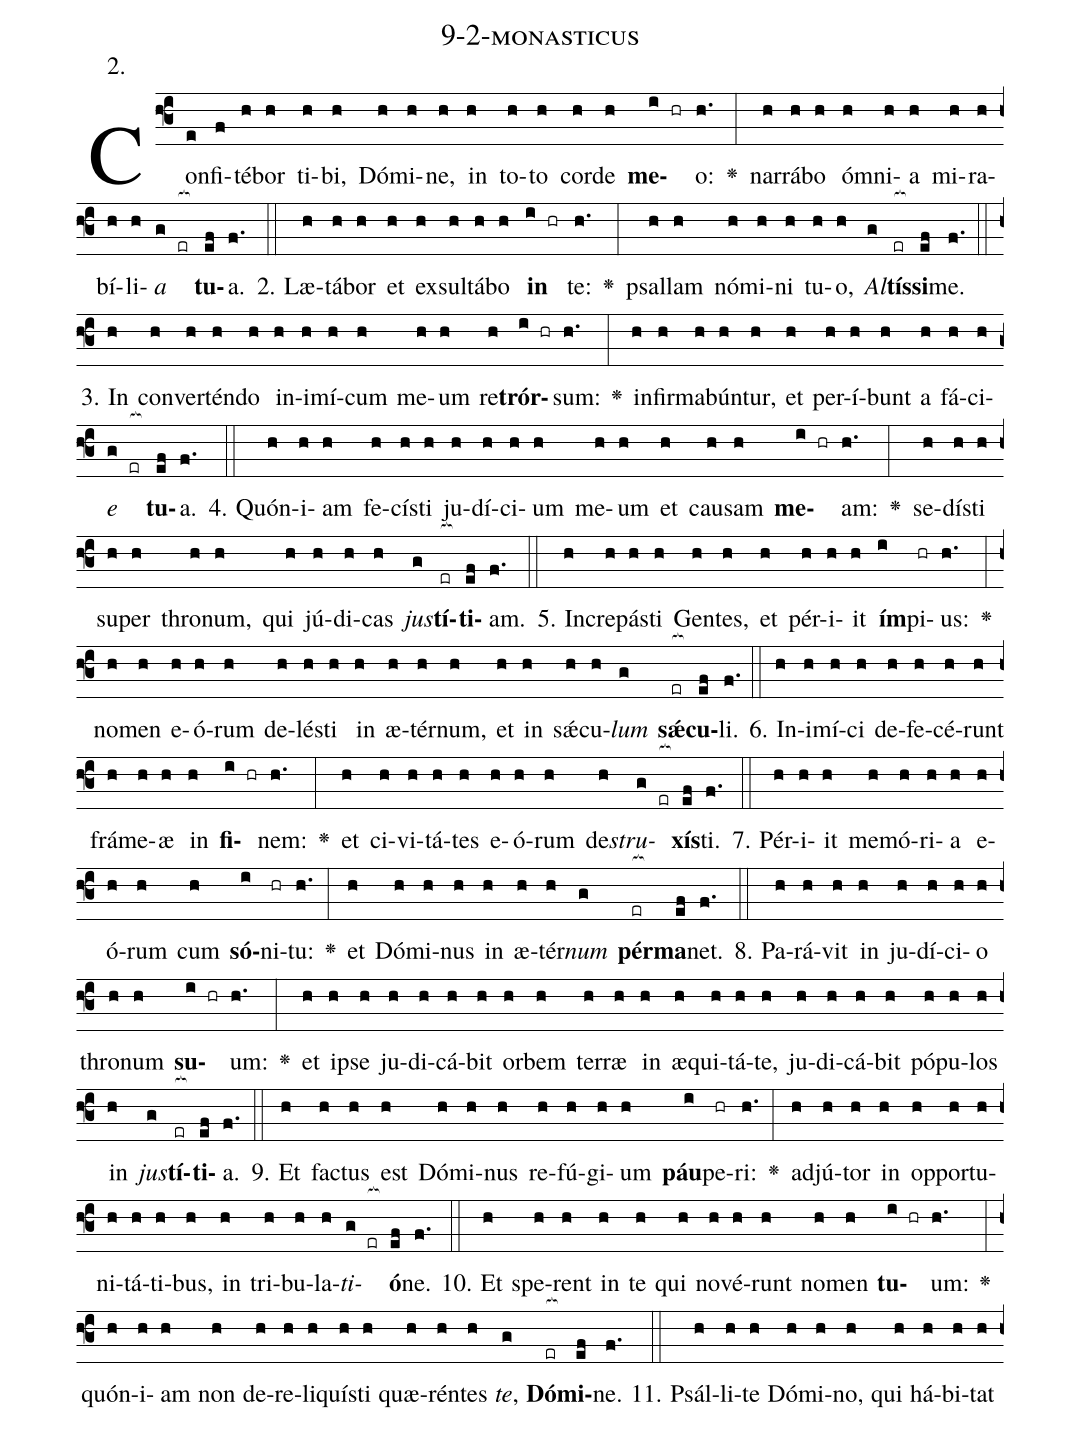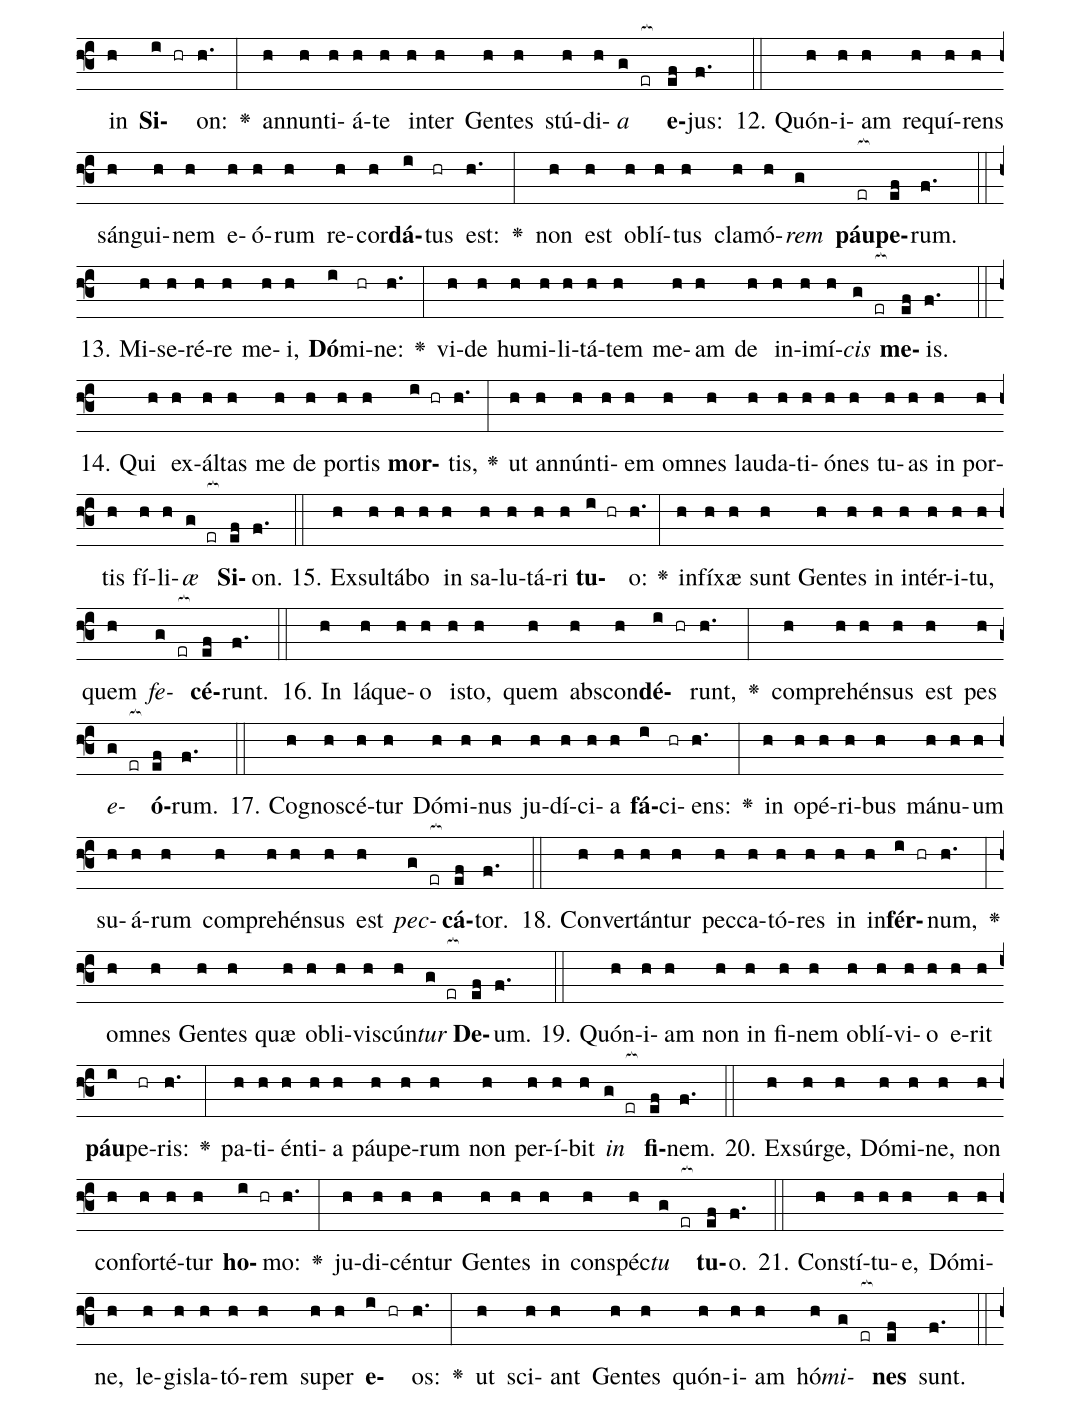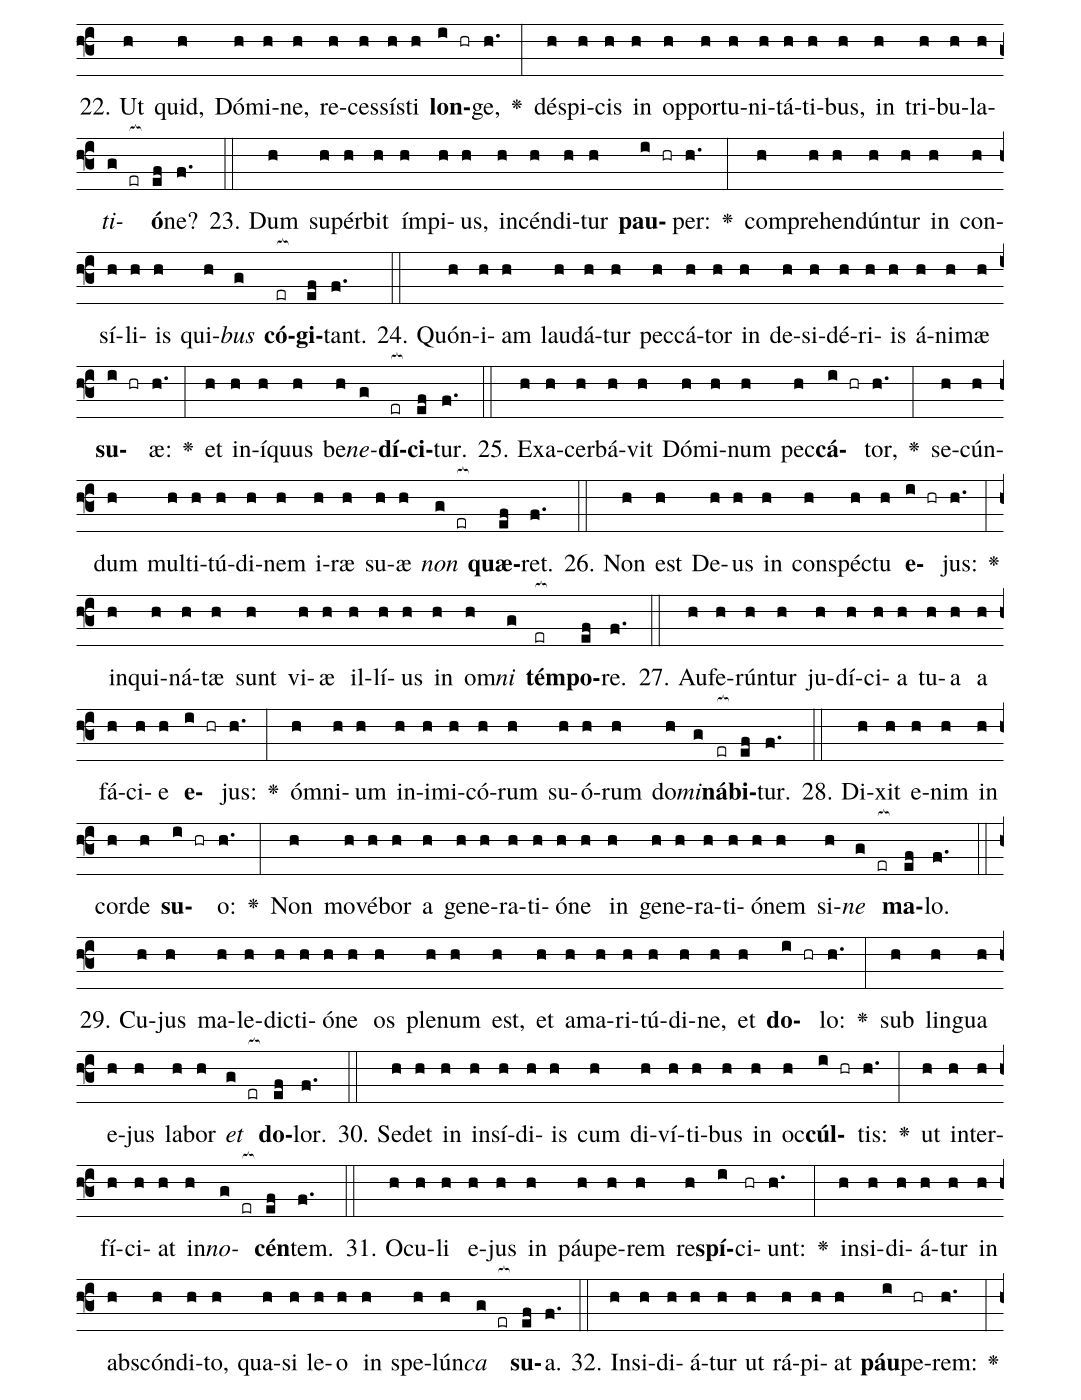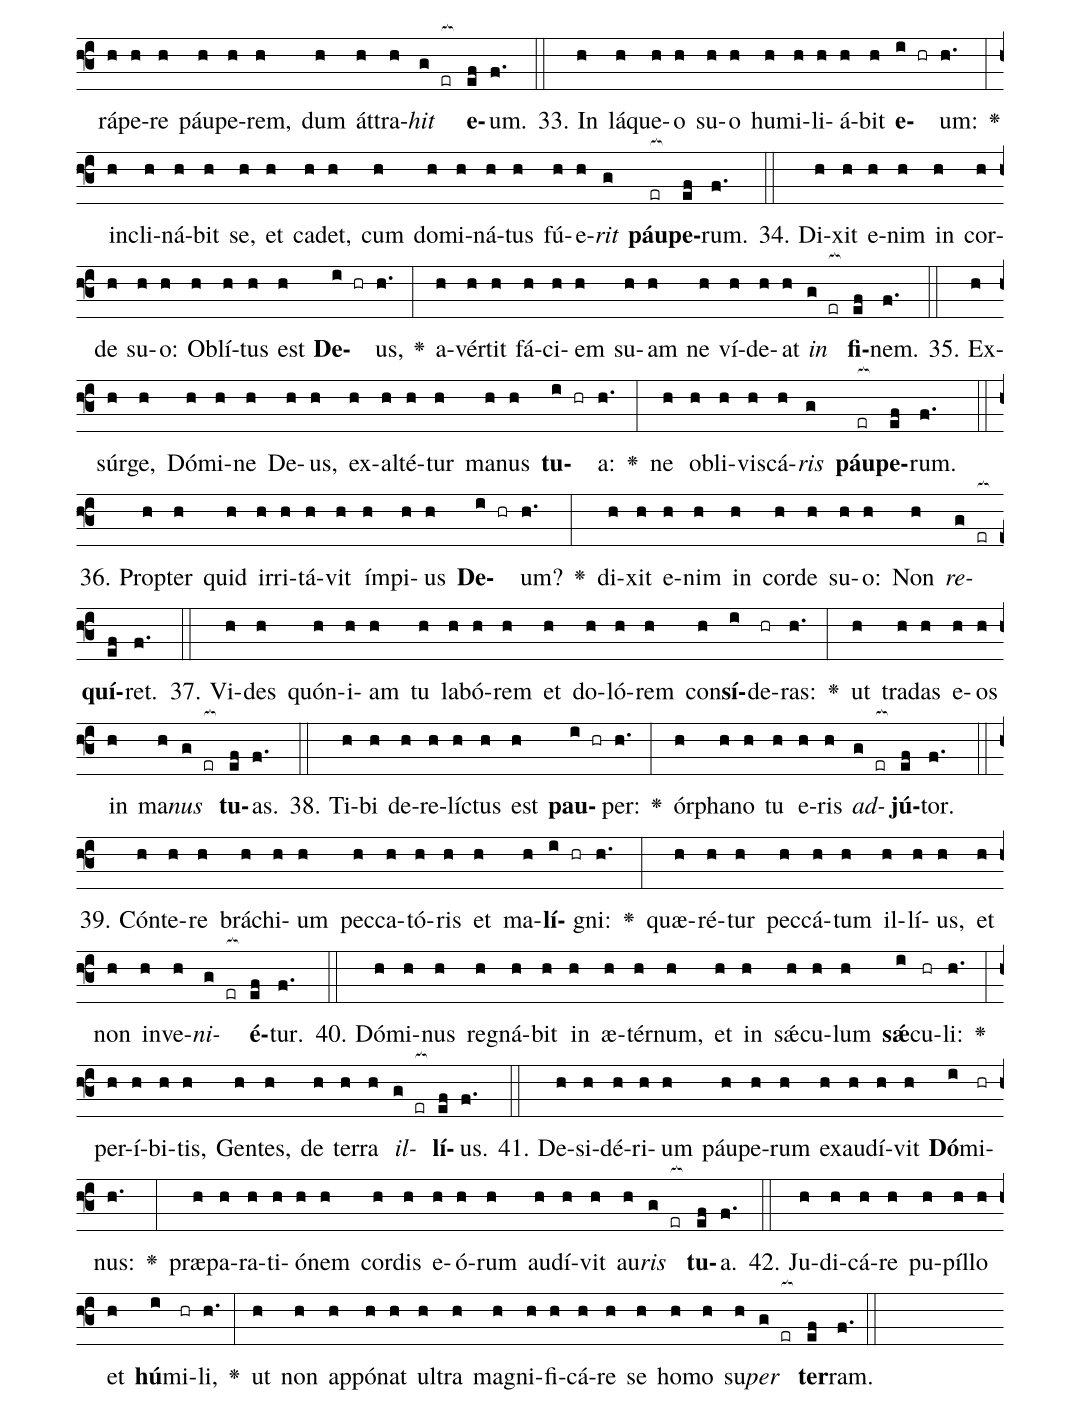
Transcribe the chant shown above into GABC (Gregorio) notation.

name: 9-2-monasticus;
annotation: 2.;
%%
(f3)Con(e)fi(f)té(h)bor(h) ti(h)bi,(h) Dó(h)mi(h)ne,(h) in(h) to(h)to(h) cor(h)de(h) <b>me</b>(i hr)o:(h.) <v>\greheightstar</v>(:) nar(h)rá(h)bo(h) óm(h)ni(h)a(h) mi(h)ra(h)bí(h)li(h)<i>a</i>(g er[ocb:1{]) <b>tu</b>(ef[ocb:0}])a.(f.) (::)
2. Læ(h)tá(h)bor(h) et(h) ex(h)sul(h)tá(h)bo(h) <b>in</b>(i hr) te:(h.) <v>\greheightstar</v>(:) psal(h)lam(h) nó(h)mi(h)ni(h) tu(h)o,(h) <i>Al</i>(g)<b>tís</b>(er[ocb:1{])<b>si</b>(ef[ocb:0}])me.(f.) (::)
3. In(h) con(h)ver(h)tén(h)do(h) in(h)i(h)mí(h)cum(h) me(h)um(h) re(h)<b>trór</b>(i hr)sum:(h.) <v>\greheightstar</v>(:) in(h)fir(h)ma(h)bún(h)tur,(h) et(h) per(h)í(h)bunt(h) a(h) fá(h)ci(h)<i>e</i>(g er[ocb:1{]) <b>tu</b>(ef[ocb:0}])a.(f.) (::)
4. Quón(h)i(h)am(h) fe(h)cís(h)ti(h) ju(h)dí(h)ci(h)um(h) me(h)um(h) et(h) cau(h)sam(h) <b>me</b>(i hr)am:(h.) <v>\greheightstar</v>(:) se(h)dís(h)ti(h) su(h)per(h) thro(h)num,(h) qui(h) jú(h)di(h)cas(h) <i>jus</i>(g)<b>tí</b>(er[ocb:1{])<b>ti</b>(ef[ocb:0}])am.(f.) (::)
5. In(h)cre(h)pás(h)ti(h) Gen(h)tes,(h) et(h) pér(h)i(h)it(h) <b>ím</b>(i)pi(hr)us:(h.) <v>\greheightstar</v>(:) no(h)men(h) e(h)ó(h)rum(h) de(h)lés(h)ti(h) in(h) æ(h)tér(h)num,(h) et(h) in(h) sǽ(h)cu(h)<i>lum</i>(g) <b>sǽ</b>(er[ocb:1{])<b>cu</b>(ef[ocb:0}])li.(f.) (::)
6. In(h)i(h)mí(h)ci(h) de(h)fe(h)cé(h)runt(h) frá(h)me(h)æ(h) in(h) <b>fi</b>(i hr)nem:(h.) <v>\greheightstar</v>(:) et(h) ci(h)vi(h)tá(h)tes(h) e(h)ó(h)rum(h) de(h)<i>stru</i>(g er[ocb:1{])<b>xís</b>(ef[ocb:0}])ti.(f.) (::)
7. Pér(h)i(h)it(h) me(h)mó(h)ri(h)a(h) e(h)ó(h)rum(h) cum(h) <b>só</b>(i)ni(hr)tu:(h.) <v>\greheightstar</v>(:) et(h) Dó(h)mi(h)nus(h) in(h) æ(h)tér(h)<i>num</i>(g) <b>pér</b>(er[ocb:1{])<b>ma</b>(ef[ocb:0}])net.(f.) (::)
8. Pa(h)rá(h)vit(h) in(h) ju(h)dí(h)ci(h)o(h) thro(h)num(h) <b>su</b>(i hr)um:(h.) <v>\greheightstar</v>(:) et(h) ip(h)se(h) ju(h)di(h)cá(h)bit(h) or(h)bem(h) ter(h)ræ(h) in(h) æ(h)qui(h)tá(h)te,(h) ju(h)di(h)cá(h)bit(h) pó(h)pu(h)los(h) in(h) <i>jus</i>(g)<b>tí</b>(er[ocb:1{])<b>ti</b>(ef[ocb:0}])a.(f.) (::)
9. Et(h) fac(h)tus(h) est(h) Dó(h)mi(h)nus(h) re(h)fú(h)gi(h)um(h) <b>páu</b>(i)pe(hr)ri:(h.) <v>\greheightstar</v>(:) ad(h)jú(h)tor(h) in(h) op(h)por(h)tu(h)ni(h)tá(h)ti(h)bus,(h) in(h) tri(h)bu(h)la(h)<i>ti</i>(g er[ocb:1{])<b>ó</b>(ef[ocb:0}])ne.(f.) (::)
10. Et(h) spe(h)rent(h) in(h) te(h) qui(h) no(h)vé(h)runt(h) no(h)men(h) <b>tu</b>(i hr)um:(h.) <v>\greheightstar</v>(:) quón(h)i(h)am(h) non(h) de(h)re(h)li(h)quís(h)ti(h) quæ(h)rén(h)tes(h) <i>te</i>,(g) <b>Dó</b>(er[ocb:1{])<b>mi</b>(ef[ocb:0}])ne.(f.) (::)
11. Psál(h)li(h)te(h) Dó(h)mi(h)no,(h) qui(h) há(h)bi(h)tat(h) in(h) <b>Si</b>(i hr)on:(h.) <v>\greheightstar</v>(:) an(h)nun(h)ti(h)á(h)te(h) in(h)ter(h) Gen(h)tes(h) stú(h)di(h)<i>a</i>(g er[ocb:1{]) <b>e</b>(ef[ocb:0}])jus:(f.) (::)
12. Quón(h)i(h)am(h) re(h)quí(h)rens(h) sán(h)gui(h)nem(h) e(h)ó(h)rum(h) re(h)cor(h)<b>dá</b>(i)tus(hr) est:(h.) <v>\greheightstar</v>(:) non(h) est(h) ob(h)lí(h)tus(h) cla(h)mó(h)<i>rem</i>(g) <b>páu</b>(er[ocb:1{])<b>pe</b>(ef[ocb:0}])rum.(f.) (::)
13. Mi(h)se(h)ré(h)re(h) me(h)i,(h) <b>Dó</b>(i)mi(hr)ne:(h.) <v>\greheightstar</v>(:) vi(h)de(h) hu(h)mi(h)li(h)tá(h)tem(h) me(h)am(h) de(h) in(h)i(h)mí(h)<i>cis</i>(g er[ocb:1{]) <b>me</b>(ef[ocb:0}])is.(f.) (::)
14. Qui(h) ex(h)ál(h)tas(h) me(h) de(h) por(h)tis(h) <b>mor</b>(i hr)tis,(h.) <v>\greheightstar</v>(:) ut(h) an(h)nún(h)ti(h)em(h) om(h)nes(h) lau(h)da(h)ti(h)ó(h)nes(h) tu(h)as(h) in(h) por(h)tis(h) fí(h)li(h)<i>æ</i>(g er[ocb:1{]) <b>Si</b>(ef[ocb:0}])on.(f.) (::)
15. Ex(h)sul(h)tá(h)bo(h) in(h) sa(h)lu(h)tá(h)ri(h) <b>tu</b>(i hr)o:(h.) <v>\greheightstar</v>(:) in(h)fí(h)xæ(h) sunt(h) Gen(h)tes(h) in(h) in(h)tér(h)i(h)tu,(h) quem(h) <i>fe</i>(g er[ocb:1{])<b>cé</b>(ef[ocb:0}])runt.(f.) (::)
16. In(h) lá(h)que(h)o(h) is(h)to,(h) quem(h) abs(h)con(h)<b>dé</b>(i hr)runt,(h.) <v>\greheightstar</v>(:) com(h)pre(h)hén(h)sus(h) est(h) pes(h) <i>e</i>(g er[ocb:1{])<b>ó</b>(ef[ocb:0}])rum.(f.) (::)
17. Co(h)gno(h)scé(h)tur(h) Dó(h)mi(h)nus(h) ju(h)dí(h)ci(h)a(h) <b>fá</b>(i)ci(hr)ens:(h.) <v>\greheightstar</v>(:) in(h) o(h)pé(h)ri(h)bus(h) má(h)nu(h)um(h) su(h)á(h)rum(h) com(h)pre(h)hén(h)sus(h) est(h) <i>pec</i>(g er[ocb:1{])<b>cá</b>(ef[ocb:0}])tor.(f.) (::)
18. Con(h)ver(h)tán(h)tur(h) pec(h)ca(h)tó(h)res(h) in(h) in(h)<b>fér</b>(i hr)num,(h.) <v>\greheightstar</v>(:) om(h)nes(h) Gen(h)tes(h) quæ(h) ob(h)li(h)vis(h)cún(h)<i>tur</i>(g er[ocb:1{]) <b>De</b>(ef[ocb:0}])um.(f.) (::)
19. Quón(h)i(h)am(h) non(h) in(h) fi(h)nem(h) ob(h)lí(h)vi(h)o(h) e(h)rit(h) <b>páu</b>(i)pe(hr)ris:(h.) <v>\greheightstar</v>(:) pa(h)ti(h)én(h)ti(h)a(h) páu(h)pe(h)rum(h) non(h) per(h)í(h)bit(h) <i>in</i>(g er[ocb:1{]) <b>fi</b>(ef[ocb:0}])nem.(f.) (::)
20. Ex(h)súr(h)ge,(h) Dó(h)mi(h)ne,(h) non(h) con(h)for(h)té(h)tur(h) <b>ho</b>(i hr)mo:(h.) <v>\greheightstar</v>(:) ju(h)di(h)cén(h)tur(h) Gen(h)tes(h) in(h) con(h)spéc(h)<i>tu</i>(g er[ocb:1{]) <b>tu</b>(ef[ocb:0}])o.(f.) (::)
21. Con(h)stí(h)tu(h)e,(h) Dó(h)mi(h)ne,(h) le(h)gis(h)la(h)tó(h)rem(h) su(h)per(h) <b>e</b>(i hr)os:(h.) <v>\greheightstar</v>(:) ut(h) sci(h)ant(h) Gen(h)tes(h) quón(h)i(h)am(h) hó(h)<i>mi</i>(g er[ocb:1{])<b>nes</b>(ef[ocb:0}]) sunt.(f.) (::)
22. Ut(h) quid,(h) Dó(h)mi(h)ne,(h) re(h)ces(h)sís(h)ti(h) <b>lon</b>(i hr)ge,(h.) <v>\greheightstar</v>(:) dé(h)spi(h)cis(h) in(h) op(h)por(h)tu(h)ni(h)tá(h)ti(h)bus,(h) in(h) tri(h)bu(h)la(h)<i>ti</i>(g er[ocb:1{])<b>ó</b>(ef[ocb:0}])ne?(f.) (::)
23. Dum(h) su(h)pér(h)bit(h) ím(h)pi(h)us,(h) in(h)cén(h)di(h)tur(h) <b>pau</b>(i hr)per:(h.) <v>\greheightstar</v>(:) com(h)pre(h)hen(h)dún(h)tur(h) in(h) con(h)sí(h)li(h)is(h) qui(h)<i>bus</i>(g) <b>có</b>(er[ocb:1{])<b>gi</b>(ef[ocb:0}])tant.(f.) (::)
24. Quón(h)i(h)am(h) lau(h)dá(h)tur(h) pec(h)cá(h)tor(h) in(h) de(h)si(h)dé(h)ri(h)is(h) á(h)ni(h)mæ(h) <b>su</b>(i hr)æ:(h.) <v>\greheightstar</v>(:) et(h) in(h)í(h)quus(h) be(h)<i>ne</i>(g)<b>dí</b>(er[ocb:1{])<b>ci</b>(ef[ocb:0}])tur.(f.) (::)
25. Ex(h)a(h)cer(h)bá(h)vit(h) Dó(h)mi(h)num(h) pec(h)<b>cá</b>(i hr)tor,(h.) <v>\greheightstar</v>(:) se(h)cún(h)dum(h) mul(h)ti(h)tú(h)di(h)nem(h) i(h)ræ(h) su(h)æ(h) <i>non</i>(g er[ocb:1{]) <b>quæ</b>(ef[ocb:0}])ret.(f.) (::)
26. Non(h) est(h) De(h)us(h) in(h) con(h)spéc(h)tu(h) <b>e</b>(i hr)jus:(h.) <v>\greheightstar</v>(:) in(h)qui(h)ná(h)tæ(h) sunt(h) vi(h)æ(h) il(h)lí(h)us(h) in(h) om(h)<i>ni</i>(g) <b>tém</b>(er[ocb:1{])<b>po</b>(ef[ocb:0}])re.(f.) (::)
27. Au(h)fe(h)rún(h)tur(h) ju(h)dí(h)ci(h)a(h) tu(h)a(h) a(h) fá(h)ci(h)e(h) <b>e</b>(i hr)jus:(h.) <v>\greheightstar</v>(:) óm(h)ni(h)um(h) in(h)i(h)mi(h)có(h)rum(h) su(h)ó(h)rum(h) do(h)<i>mi</i>(g)<b>ná</b>(er[ocb:1{])<b>bi</b>(ef[ocb:0}])tur.(f.) (::)
28. Di(h)xit(h) e(h)nim(h) in(h) cor(h)de(h) <b>su</b>(i hr)o:(h.) <v>\greheightstar</v>(:) Non(h) mo(h)vé(h)bor(h) a(h) ge(h)ne(h)ra(h)ti(h)ó(h)ne(h) in(h) ge(h)ne(h)ra(h)ti(h)ó(h)nem(h) si(h)<i>ne</i>(g er[ocb:1{]) <b>ma</b>(ef[ocb:0}])lo.(f.) (::)
29. Cu(h)jus(h) ma(h)le(h)dic(h)ti(h)ó(h)ne(h) os(h) ple(h)num(h) est,(h) et(h) a(h)ma(h)ri(h)tú(h)di(h)ne,(h) et(h) <b>do</b>(i hr)lo:(h.) <v>\greheightstar</v>(:) sub(h) lin(h)gua(h) e(h)jus(h) la(h)bor(h) <i>et</i>(g er[ocb:1{]) <b>do</b>(ef[ocb:0}])lor.(f.) (::)
30. Se(h)det(h) in(h) in(h)sí(h)di(h)is(h) cum(h) di(h)ví(h)ti(h)bus(h) in(h) oc(h)<b>cúl</b>(i hr)tis:(h.) <v>\greheightstar</v>(:) ut(h) in(h)ter(h)fí(h)ci(h)at(h) in(h)<i>no</i>(g er[ocb:1{])<b>cén</b>(ef[ocb:0}])tem.(f.) (::)
31. O(h)cu(h)li(h) e(h)jus(h) in(h) páu(h)pe(h)rem(h) re(h)<b>spí</b>(i)ci(hr)unt:(h.) <v>\greheightstar</v>(:) in(h)si(h)di(h)á(h)tur(h) in(h) abs(h)cón(h)di(h)to,(h) qua(h)si(h) le(h)o(h) in(h) spe(h)lún(h)<i>ca</i>(g er[ocb:1{]) <b>su</b>(ef[ocb:0}])a.(f.) (::)
32. In(h)si(h)di(h)á(h)tur(h) ut(h) rá(h)pi(h)at(h) <b>páu</b>(i)pe(hr)rem:(h.) <v>\greheightstar</v>(:) rá(h)pe(h)re(h) páu(h)pe(h)rem,(h) dum(h) át(h)tra(h)<i>hit</i>(g er[ocb:1{]) <b>e</b>(ef[ocb:0}])um.(f.) (::)
33. In(h) lá(h)que(h)o(h) su(h)o(h) hu(h)mi(h)li(h)á(h)bit(h) <b>e</b>(i hr)um:(h.) <v>\greheightstar</v>(:) in(h)cli(h)ná(h)bit(h) se,(h) et(h) ca(h)det,(h) cum(h) do(h)mi(h)ná(h)tus(h) fú(h)e(h)<i>rit</i>(g) <b>páu</b>(er[ocb:1{])<b>pe</b>(ef[ocb:0}])rum.(f.) (::)
34. Di(h)xit(h) e(h)nim(h) in(h) cor(h)de(h) su(h)o:(h) Ob(h)lí(h)tus(h) est(h) <b>De</b>(i hr)us,(h.) <v>\greheightstar</v>(:) a(h)vér(h)tit(h) fá(h)ci(h)em(h) su(h)am(h) ne(h) ví(h)de(h)at(h) <i>in</i>(g er[ocb:1{]) <b>fi</b>(ef[ocb:0}])nem.(f.) (::)
35. Ex(h)súr(h)ge,(h) Dó(h)mi(h)ne(h) De(h)us,(h) ex(h)al(h)té(h)tur(h) ma(h)nus(h) <b>tu</b>(i hr)a:(h.) <v>\greheightstar</v>(:) ne(h) ob(h)li(h)vis(h)cá(h)<i>ris</i>(g) <b>páu</b>(er[ocb:1{])<b>pe</b>(ef[ocb:0}])rum.(f.) (::)
36. Prop(h)ter(h) quid(h) ir(h)ri(h)tá(h)vit(h) ím(h)pi(h)us(h) <b>De</b>(i hr)um?(h.) <v>\greheightstar</v>(:) di(h)xit(h) e(h)nim(h) in(h) cor(h)de(h) su(h)o:(h) Non(h) <i>re</i>(g er[ocb:1{])<b>quí</b>(ef[ocb:0}])ret.(f.) (::)
37. Vi(h)des(h) quón(h)i(h)am(h) tu(h) la(h)bó(h)rem(h) et(h) do(h)ló(h)rem(h) con(h)<b>sí</b>(i)de(hr)ras:(h.) <v>\greheightstar</v>(:) ut(h) tra(h)das(h) e(h)os(h) in(h) ma(h)<i>nus</i>(g er[ocb:1{]) <b>tu</b>(ef[ocb:0}])as.(f.) (::)
38. Ti(h)bi(h) de(h)re(h)líc(h)tus(h) est(h) <b>pau</b>(i hr)per:(h.) <v>\greheightstar</v>(:) ór(h)pha(h)no(h) tu(h) e(h)ris(h) <i>ad</i>(g er[ocb:1{])<b>jú</b>(ef[ocb:0}])tor.(f.) (::)
39. Cón(h)te(h)re(h) brá(h)chi(h)um(h) pec(h)ca(h)tó(h)ris(h) et(h) ma(h)<b>lí</b>(i hr)gni:(h.) <v>\greheightstar</v>(:) quæ(h)ré(h)tur(h) pec(h)cá(h)tum(h) il(h)lí(h)us,(h) et(h) non(h) in(h)ve(h)<i>ni</i>(g er[ocb:1{])<b>é</b>(ef[ocb:0}])tur.(f.) (::)
40. Dó(h)mi(h)nus(h) re(h)gná(h)bit(h) in(h) æ(h)tér(h)num,(h) et(h) in(h) sǽ(h)cu(h)lum(h) <b>sǽ</b>(i)cu(hr)li:(h.) <v>\greheightstar</v>(:) per(h)í(h)bi(h)tis,(h) Gen(h)tes,(h) de(h) ter(h)ra(h) <i>il</i>(g er[ocb:1{])<b>lí</b>(ef[ocb:0}])us.(f.) (::)
41. De(h)si(h)dé(h)ri(h)um(h) páu(h)pe(h)rum(h) ex(h)au(h)dí(h)vit(h) <b>Dó</b>(i)mi(hr)nus:(h.) <v>\greheightstar</v>(:) præ(h)pa(h)ra(h)ti(h)ó(h)nem(h) cor(h)dis(h) e(h)ó(h)rum(h) au(h)dí(h)vit(h) au(h)<i>ris</i>(g er[ocb:1{]) <b>tu</b>(ef[ocb:0}])a.(f.) (::)
42. Ju(h)di(h)cá(h)re(h) pu(h)píl(h)lo(h) et(h) <b>hú</b>(i)mi(hr)li,(h.) <v>\greheightstar</v>(:) ut(h) non(h) ap(h)pó(h)nat(h) ul(h)tra(h) ma(h)gni(h)fi(h)cá(h)re(h) se(h) ho(h)mo(h) su(h)<i>per</i>(g er[ocb:1{]) <b>ter</b>(ef[ocb:0}])ram.(f.) (::)
